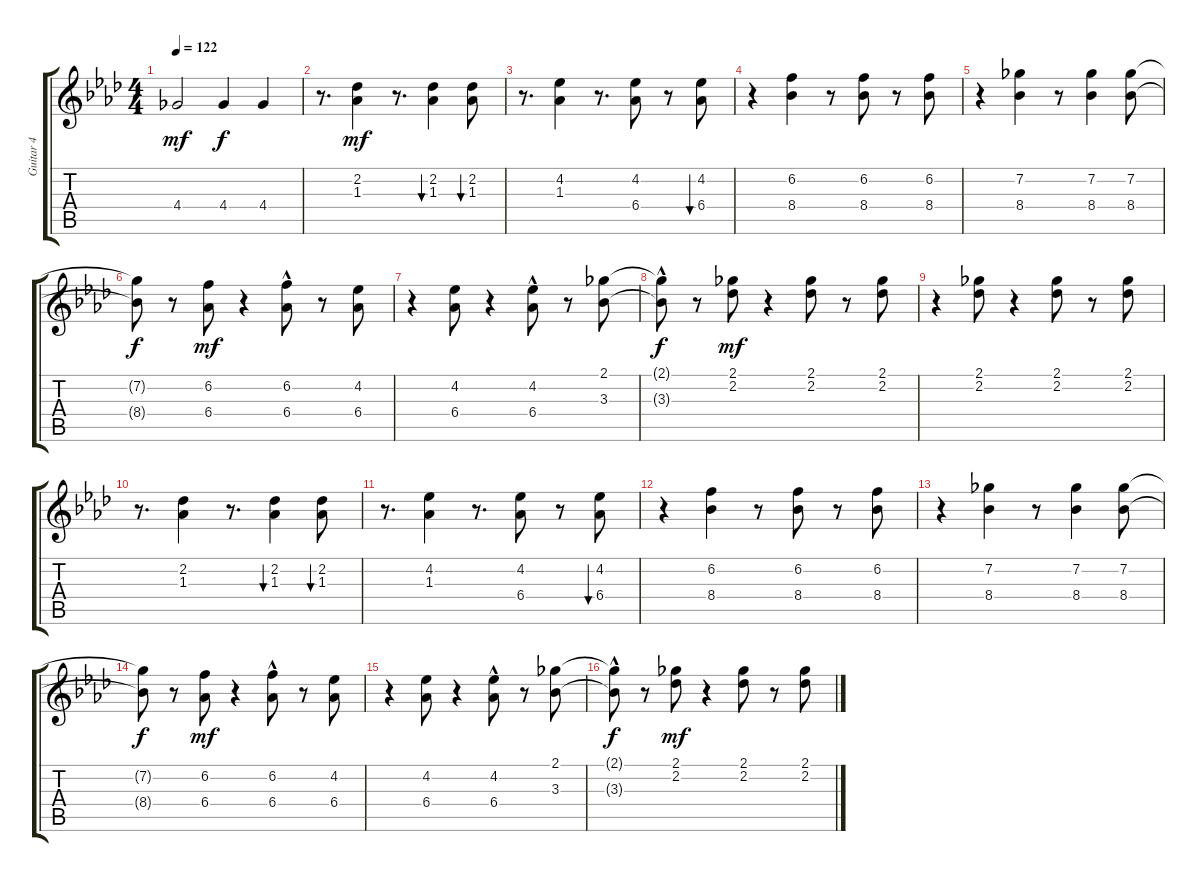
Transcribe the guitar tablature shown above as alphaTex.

\track ("Guitar 4" "Guitar 4") {instrument distortionguitar}
\staff {score tabs}
\tuning (E4 B3 G3 D3 A2 E2) {hide}
\ts (4 4)
\tempo 122
\clef g2
\ks ab
4.4.2{dy mf} 4.4.4{dy f} 4.4.4 |
r.8{d} (2.2 1.3).4{dy mf} r.8{d} (2.2 1.3).4{bu 120} (2.2 1.3).8{bu 120} |
r.8{d} (4.2 1.3).4 r.8{d} (4.2 6.4).8 r.8 (4.2 6.4).8{bu 120} |
r.4 (6.2 8.4).4 r.8 (6.2 8.4).8 r.8 (6.2 8.4).8 |
r.4 (7.2 8.4).4 r.8 (7.2 8.4).4 (7.2 8.4).8 |
(7.2{t} 8.4{t}).8{dy f} r.8 (6.2 6.4).8{dy mf} r.4 (6.2{hac} 6.4).8 r.8 (4.2 6.4).8 |
r.4 (4.2 6.4).8 r.4 (4.2{hac} 6.4).8 r.8 (2.1 3.3).8 |
(2.1{hac t} 3.3{t}).8{dy f} r.8 (2.1 2.2).8{dy mf} r.4 (2.1 2.2).8 r.8 (2.1 2.2).8 |
r.4 (2.1 2.2).8 r.4 (2.1 2.2).8 r.8 (2.1 2.2).8 |
r.8{d} (2.2 1.3).4 r.8{d} (2.2 1.3).4{bu 120} (2.2 1.3).8{bu 120} |
r.8{d} (4.2 1.3).4 r.8{d} (4.2 6.4).8 r.8 (4.2 6.4).8{bu 120} |
r.4 (6.2 8.4).4 r.8 (6.2 8.4).8 r.8 (6.2 8.4).8 |
r.4 (7.2 8.4).4 r.8 (7.2 8.4).4 (7.2 8.4).8 |
(7.2{t} 8.4{t}).8{dy f} r.8 (6.2 6.4).8{dy mf} r.4 (6.2{hac} 6.4).8 r.8 (4.2 6.4).8 |
r.4 (4.2 6.4).8 r.4 (4.2{hac} 6.4).8 r.8 (2.1 3.3).8 |
(2.1{hac t} 3.3{t}).8{dy f} r.8 (2.1 2.2).8{dy mf} r.4 (2.1 2.2).8 r.8 (2.1 2.2).8
